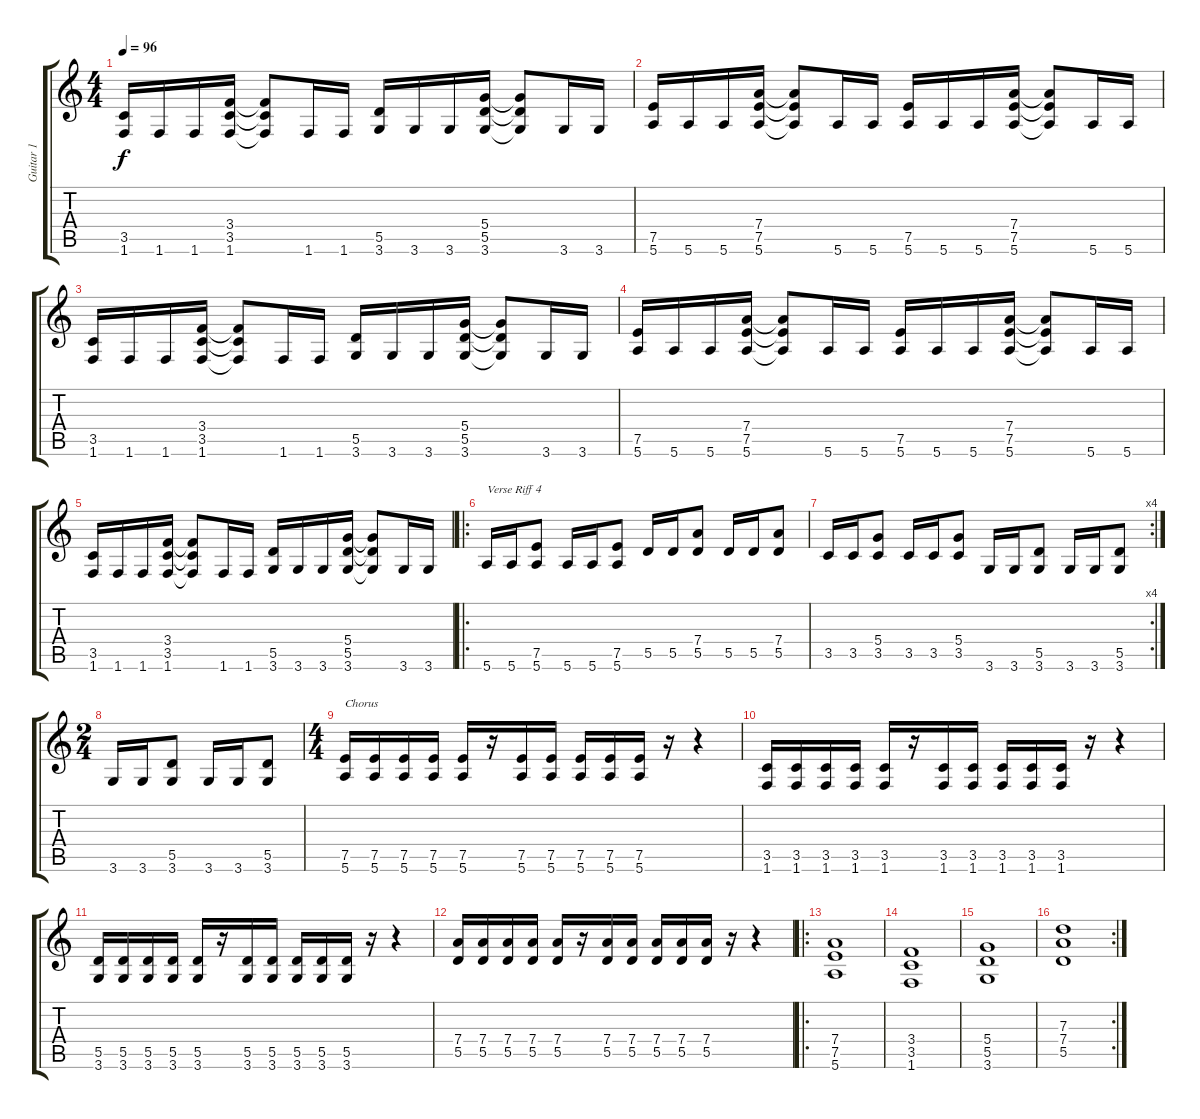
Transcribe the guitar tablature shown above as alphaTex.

\track ("Guitar 1" "Guitar 1") {instrument distortionguitar}
\staff {score tabs}
\tuning (E4 B3 G3 D3 A2 E2) {hide}
\ts (4 4)
\tempo 96
\clef g2
\ks c
(3.5 1.6).16{dy f} 1.6.16 1.6.16 (3.4 3.5 1.6).16 (3.4{t} 3.5{t} 1.6{t}).8 1.6.16 1.6.16 (5.5 3.6).16 3.6.16 3.6.16 (5.4 5.5 3.6).16 (5.4{t} 5.5{t} 3.6{t}).8 3.6.16 3.6.16 |
(7.5 5.6).16 5.6.16 5.6.16 (7.4 7.5 5.6).16 (7.4{t} 7.5{t} 5.6{t}).8 5.6.16 5.6.16 (7.5 5.6).16 5.6.16 5.6.16 (7.4 7.5 5.6).16 (7.4{t} 7.5{t} 5.6{t}).8 5.6.16 5.6.16 |
(3.5 1.6).16 1.6.16 1.6.16 (3.4 3.5 1.6).16 (3.4{t} 3.5{t} 1.6{t}).8 1.6.16 1.6.16 (5.5 3.6).16 3.6.16 3.6.16 (5.4 5.5 3.6).16 (5.4{t} 5.5{t} 3.6{t}).8 3.6.16 3.6.16 |
(7.5 5.6).16 5.6.16 5.6.16 (7.4 7.5 5.6).16 (7.4{t} 7.5{t} 5.6{t}).8 5.6.16 5.6.16 (7.5 5.6).16 5.6.16 5.6.16 (7.4 7.5 5.6).16 (7.4{t} 7.5{t} 5.6{t}).8 5.6.16 5.6.16 |
(3.5 1.6).16 1.6.16 1.6.16 (3.4 3.5 1.6).16 (3.4{t} 3.5{t} 1.6{t}).8 1.6.16 1.6.16 (5.5 3.6).16 3.6.16 3.6.16 (5.4 5.5 3.6).16 (5.4{t} 5.5{t} 3.6{t}).8 3.6.16 3.6.16 |
\ro
5.6.16{txt "Verse Riff 4"} 5.6.16 (7.5 5.6).8 5.6.16 5.6.16 (7.5 5.6).8 5.5.16 5.5.16 (7.4 5.5).8 5.5.16 5.5.16 (7.4 5.5).8 |
\rc 4
3.5.16 3.5.16 (5.4 3.5).8 3.5.16 3.5.16 (5.4 3.5).8 3.6.16 3.6.16 (5.5 3.6).8 3.6.16 3.6.16 (5.5 3.6).8 |
\ts (2 4)
3.6.16 3.6.16 (5.5 3.6).8 3.6.16 3.6.16 (5.5 3.6).8 |
\ts (4 4)
(7.5 5.6).16{txt "Chorus"} (7.5 5.6).16 (7.5 5.6).16 (7.5 5.6).16 (7.5 5.6).16 r.16 (7.5 5.6).16 (7.5 5.6).16 (7.5 5.6).16 (7.5 5.6).16 (7.5 5.6).16 r.16 r.4 |
(3.5 1.6).16 (3.5 1.6).16 (3.5 1.6).16 (3.5 1.6).16 (3.5 1.6).16 r.16 (3.5 1.6).16 (3.5 1.6).16 (3.5 1.6).16 (3.5 1.6).16 (3.5 1.6).16 r.16 r.4 |
(5.5 3.6).16 (5.5 3.6).16 (5.5 3.6).16 (5.5 3.6).16 (5.5 3.6).16 r.16 (5.5 3.6).16 (5.5 3.6).16 (5.5 3.6).16 (5.5 3.6).16 (5.5 3.6).16 r.16 r.4 |
(7.4 5.5).16 (7.4 5.5).16 (7.4 5.5).16 (7.4 5.5).16 (7.4 5.5).16 r.16 (7.4 5.5).16 (7.4 5.5).16 (7.4 5.5).16 (7.4 5.5).16 (7.4 5.5).16 r.16 r.4 |
\ro
(7.4 7.5 5.6).1 |
(3.4 3.5 1.6).1 |
(5.4 5.5 3.6).1 |
\rc 2
(7.3 7.4 5.5).1
